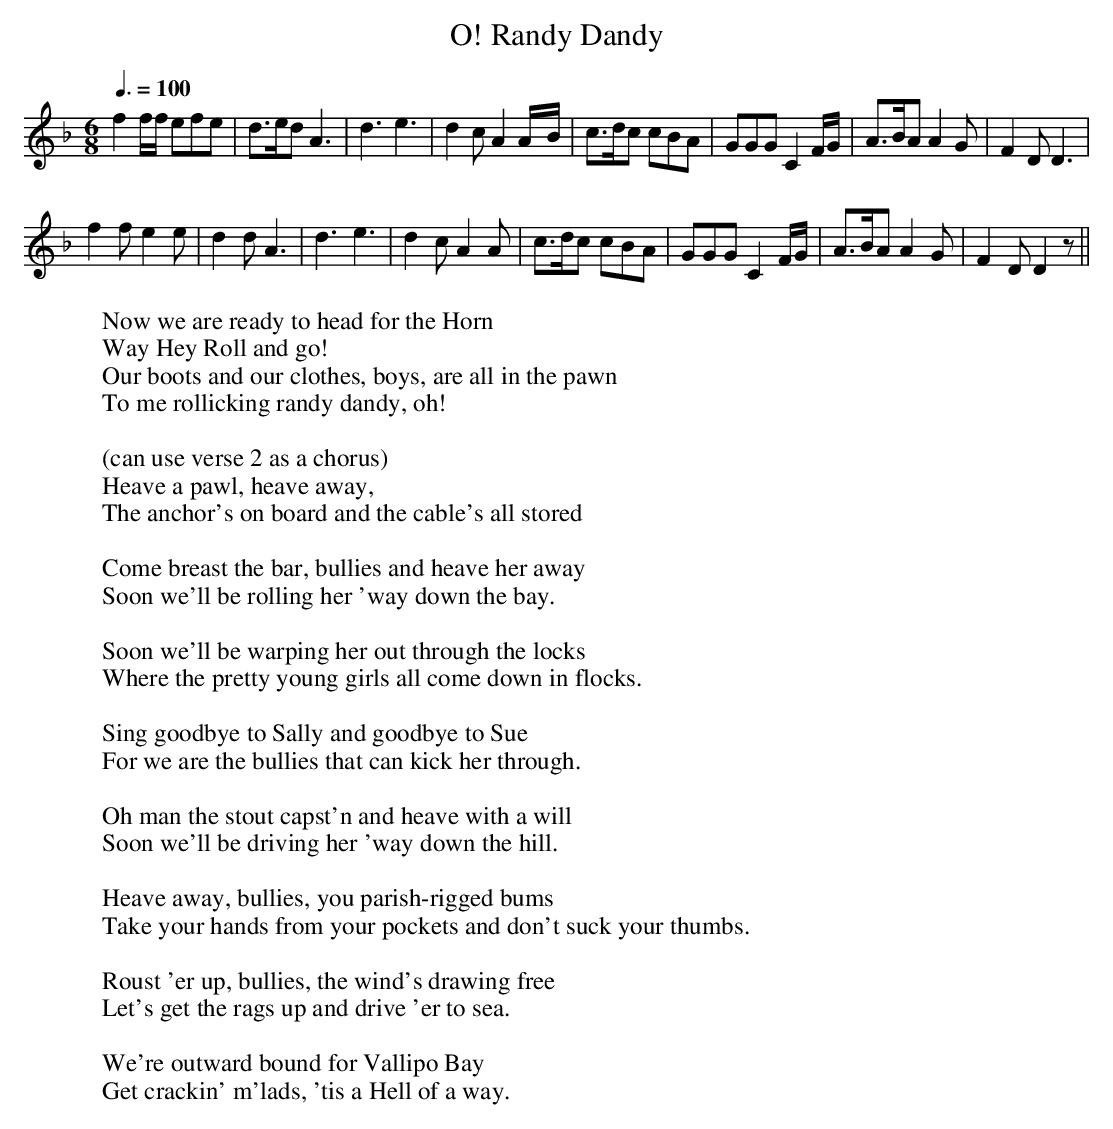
X:1
T:Randy Dandy, O!
M:6/8
L:1/8
Q:3/8=100
W:Now we are ready to head for the Horn
W:Way Hey Roll and go!
W:Our boots and our clothes, boys, are all in the pawn
W:To me rollicking randy dandy, oh!
W:
W:(can use verse 2 as a chorus)
W:Heave a pawl, heave away,
W:The anchor's on board and the cable's all stored
W:
W:Come breast the bar, bullies and heave her away
W:Soon we'll be rolling her 'way down the bay.
W:
W:Soon we'll be warping her out through the locks
W:Where the pretty young girls all come down in flocks.
W:
W:Sing goodbye to Sally and goodbye to Sue
W:For we are the bullies that can kick her through.
W:
W:Oh man the stout capst'n and heave with a will
W:Soon we'll be driving her 'way down the hill.
W:
W:Heave away, bullies, you parish-rigged bums
W:Take your hands from your pockets and don't suck your thumbs.
W:
W:Roust 'er up, bullies, the wind's drawing free
W:Let's get the rags up and drive 'er to sea.
W:
W:We're outward bound for Vallipo Bay
W:Get crackin' m'lads, 'tis a Hell of a way.
K:F
f2f/f/ efe|d3/2e/d A3|d3 e3|d2c A2A/-B/|\
c3/2d/c cBA|GGG C2F/G/|A3/2B/A A2G|F2D D3|
f2f e2e|d2d A3|d3 e3|d2c A2A|\
c3/2d/c cBA|GGG C2F/G/|A3/2B/A A2G|F2D D2z||
